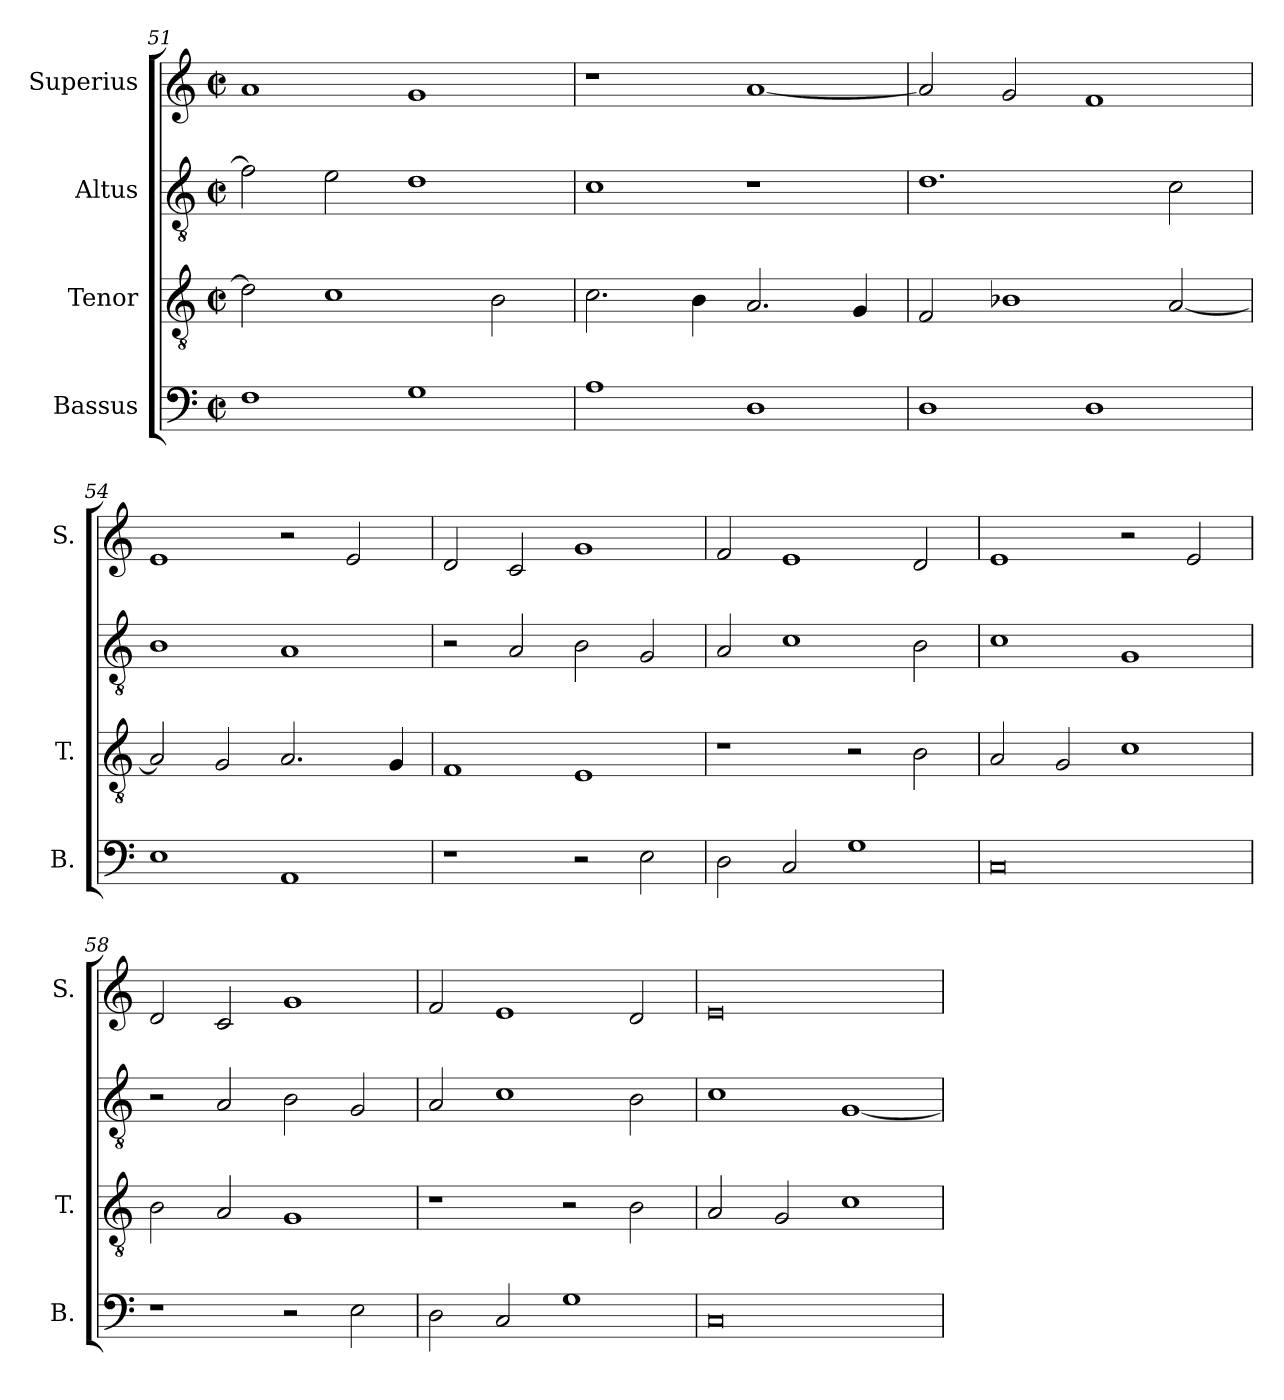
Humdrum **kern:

**kern	**kern	**kern	**kern
*part4	*part3	*part2	*part1
*staff4	*staff3	*staff2	*staff1
*I"Bassus	*I"Tenor	*I"Altus	*I"Superius
*I'B.	*I'T.	*	*I'S.
*clefF4	*clefGv2	*clefGv2	*clefG2
*	*ITrd7c12	*ITrd7c12	*
*k[]	*k[]	*k[]	*k[]
*C:	*C:	*C:	*C:
*M2/2	*M2/2	*M2/2	*M2/2
*met(c|)	*met(c|)	*met(c|)	*met(c|)
=51	=51	=51	=51
1Fi	2Di\]	2Fi\]	1ai
.	1Ci	2Ei\	.
1Gi	.	1Di	1gi
.	2BBi\	.	.
=52	=52	=52	=52
1Ai	2.Ci\	1Ci	1r
.	4BBi\	.	.
1Di	2.AAi/	1r	[<1ai
.	4GGi/	.	.
!!LO:PB:g=z
=53	=53	=53	=53
1Di	2FFi/	1.Di	2ai/]
.	1BB-Xi	.	2gi/
1Di	.	.	1fi
.	[<2AAi/	2Ci\	.
=54	=54	=54	=54
1Ei	2AAi/]	1BBi	1ei
.	2GGi/	.	.
1AAi	2.AAi/	1AAi	2r
.	.	.	2ei/
.	4GGi/	.	.
=55	=55	=55	=55
1r	1FFi	2r	2di/
.	.	2AAi/	2ci/
2r	1EEi	2BBi\	1gi
2Ei\	.	2GGi/	.
=56	=56	=56	=56
2Di\	1r	2AAi/	2fi/
2Ci/	.	1Ci	1ei
1Gi	2r	.	.
.	2BBi\	2BBi\	2di/
=57	=57	=57	=57
0Ci	2AAi/	1Ci	1ei
.	2GGi/	.	.
.	1Ci	1GGi	2r
.	.	.	2ei/
!!LO:LB:g=z
=58	=58	=58	=58
1r	2BBi\	2r	2di/
.	2AAi/	2AAi/	2ci/
2r	1GGi	2BBi\	1gi
2Ei\	.	2GGi/	.
=59	=59	=59	=59
2Di\	1r	2AAi/	2fi/
2Ci/	.	1Ci	1ei
1Gi	2r	.	.
.	2BBi\	2BBi\	2di/
=60	=60	=60	=60
0Ci	2AAi/	1Ci	0ei
.	2GGi/	.	.
.	1Ci	[<1GGi	.
=	=	=	=
*-	*-	*-	*-
